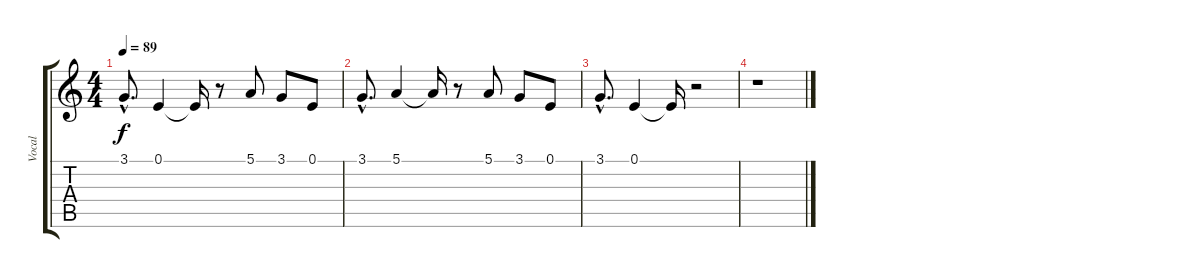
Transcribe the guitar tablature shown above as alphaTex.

\track ("Vocal" "Vocal") {instrument synthvoice}
\staff {score tabs}
\tuning (E4 B3 G3 D3 A2 E2) {hide}
\ts (4 4)
\tempo 89
\clef g2
\ks c
3.1{hac}.8{d dy f} 0.1.4 0.1{t}.16 r.8 5.1.8 3.1.8 0.1.8 |
3.1{hac}.8{d} 5.1.4 5.1{t}.16 r.8 5.1.8 3.1.8 0.1.8 |
3.1{hac}.8{d} 0.1.4 0.1{t}.16 r.2 |
r.1
